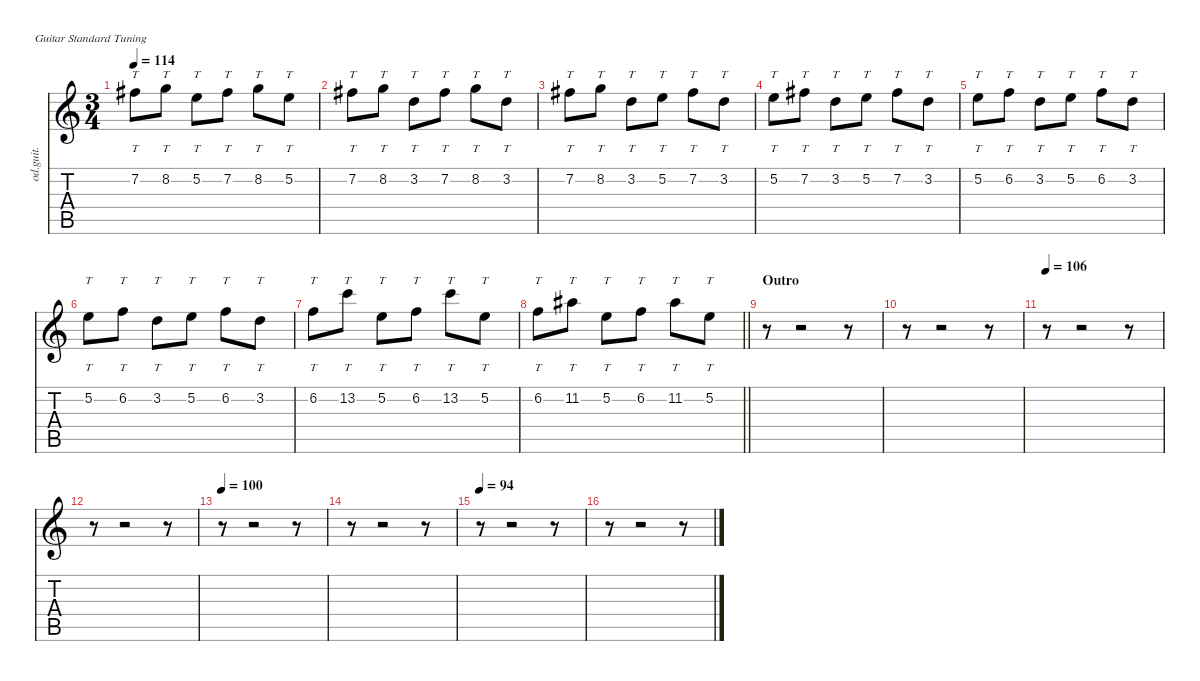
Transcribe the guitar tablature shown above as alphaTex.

\defaultSystemsLayout 4
\hideDynamics
\bracketExtendMode nobrackets
\otherSystemsTrackNameOrientation horizontal
\track ("Lead guitar 1" "od.guit.") {solo instrument overdrivenguitar}
\staff {score tabs}
\tuning (E4 B3 G3 D3 A2 E2)
\ts (3 4)
\tempo 114
\clef g2
\ks c
7.2{acc #}.8{tt dy f beam Down} 8.2.8{tt beam Down} 5.2.8{tt beam Down} 7.2{acc #}.8{tt beam Down} 8.2.8{tt beam Down} 5.2.8{tt beam Down} |
7.2{acc #}.8{tt beam Down} 8.2.8{tt beam Down} 3.2.8{tt beam Down} 7.2{acc #}.8{tt beam Down} 8.2.8{tt beam Down} 3.2.8{tt beam Down} |
7.2{acc #}.8{tt beam Down} 8.2.8{tt beam Down} 3.2.8{tt beam Down} 5.2.8{tt beam Down} 7.2{acc #}.8{tt beam Down} 3.2.8{tt beam Down} |
5.2.8{tt beam Down} 7.2{acc #}.8{tt beam Down} 3.2.8{tt beam Down} 5.2.8{tt beam Down} 7.2{acc #}.8{tt beam Down} 3.2.8{tt beam Down} |
5.2.8{tt beam Down} 6.2.8{tt beam Down} 3.2.8{tt beam Down} 5.2.8{tt beam Down} 6.2.8{tt beam Down} 3.2.8{tt beam Down} |
5.2.8{tt beam Down} 6.2.8{tt beam Down} 3.2.8{tt beam Down} 5.2.8{tt beam Down} 6.2.8{tt beam Down} 3.2.8{tt beam Down} |
6.2.8{tt beam Down} 13.2.8{tt beam Down} 5.2.8{tt beam Down} 6.2.8{tt beam Down} 13.2.8{tt beam Down} 5.2.8{tt beam Down} |
\barLineRight lightlight
6.2.8{tt beam Down} 11.2{acc #}.8{tt beam Down} 5.2.8{tt beam Down} 6.2.8{tt beam Down} 11.2{acc #}.8{tt beam Down} 5.2.8{tt beam Down} |
\section ("" "Outro")
r.8{beam Down} r.2{beam Down} r.8{beam Down} |
r.8{beam Down} r.2{beam Down} r.8{beam Down} |
\tempo 106
r.8{beam Down} r.2{beam Down} r.8{beam Down} |
r.8{beam Down} r.2{beam Down} r.8{beam Down} |
\tempo 100
r.8{beam Down} r.2{beam Down} r.8{beam Down} |
r.8{beam Down} r.2{beam Down} r.8{beam Down} |
\tempo 94
r.8{beam Down} r.2{beam Down} r.8{beam Down} |
r.8{beam Down} r.2{beam Down} r.8{beam Down}
